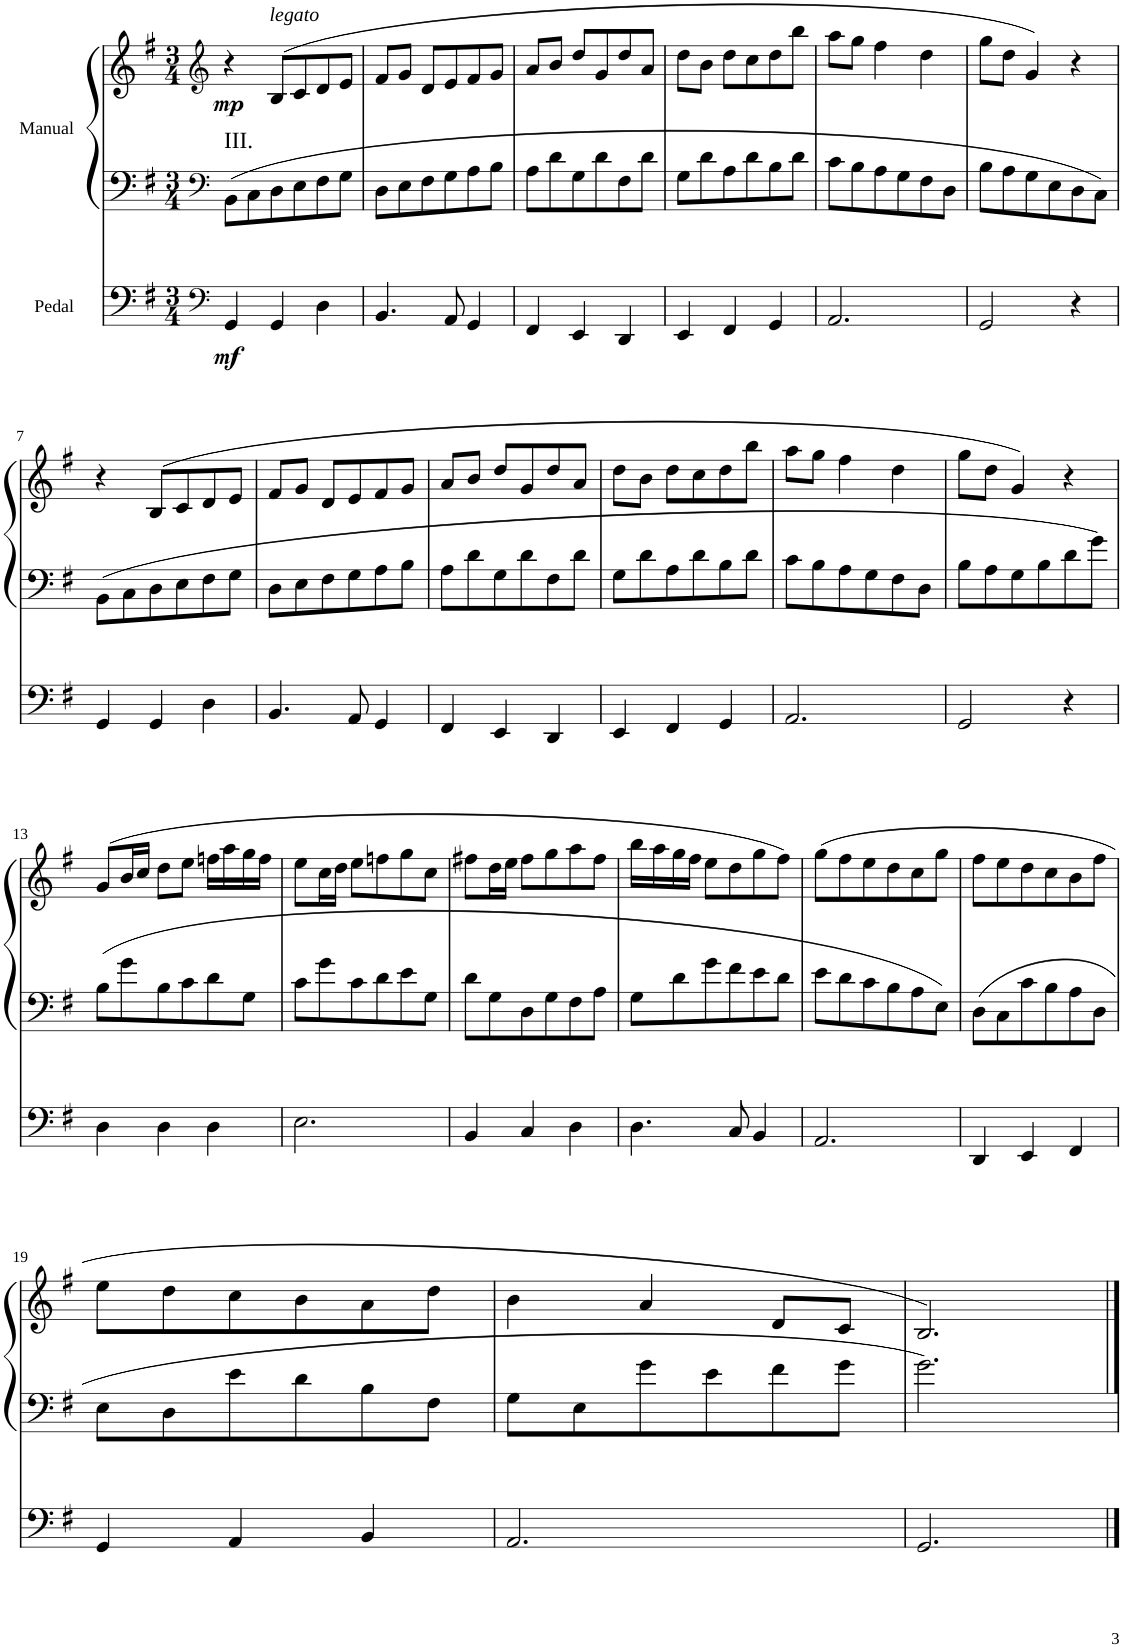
**kern	**dynam	**kern	**kern	**dynam
*part2	*part2	*part1	*part1	*part1
*staff3	*staff3	*staff2	*staff1	*staff1/2
*I"Pedal	*	*I"Manual	*	*
!!LO:PB:g=z
*clefF4	*	*clefF4	*clefG2	*
*k[f#]	*	*k[f#]	*k[f#]	*
*G:	*	*G:	*G:	*
*M3/4	*	*M3/4	*M3/4	*
=1	=1	=1	=1	=1
!	!	!LO:TX:a:t=III.	!	!
!	!LO:DY:b	!	!	!LO:DY:b
4GG/	mf	8BB\L	4r	mp
.	.	8C\	.	.
!	!	!	!LO:TX:a:i:t=legato	!
4GG/	.	8D\	(8B/L	.
.	.	8E\	8c/	.
4D\	.	8F#\	8d/	.
.	.	8G\J	8e/J	.
=2	=2	=2	=2	=2
4.BB/	.	8D\L	8f#/L	.
.	.	8E\	8g/J	.
.	.	8F#\	8d/L	.
8AA/	.	8G\	8e/	.
4GG/	.	8A\	8f#/	.
.	.	8B\J	8g/J	.
=3	=3	=3	=3	=3
4FF#/	.	8A\L	8a/L	.
.	.	8d\	8b/J	.
4EE/	.	8G\	8dd/L	.
.	.	8d\	8g/	.
4DD/	.	8F#\	8dd/	.
.	.	8d\J	8a/J	.
=4	=4	=4	=4	=4
4EE/	.	8G\L	8dd\L	.
.	.	8d\	8b\J	.
4FF#/	.	8A\	8dd\L	.
.	.	8d\	8cc\	.
4GG/	.	8B\	8dd\	.
.	.	8d\J	8bb\J	.
=5	=5	=5	=5	=5
2.AA/	.	8c\L	8aa\L	.
.	.	8B\	8gg\J	.
.	.	8A\	4ff#\	.
.	.	8G\	.	.
.	.	8F#\	4dd\	.
.	.	8D\J	.	.
=6	=6	=6	=6	=6
2GG/	.	8B\L	8gg\L	.
.	.	8A\	8dd\J	.
.	.	8G\	4g/)	.
.	.	8E\	.	.
4r	.	8D\	4r	.
.	.	8C\J	.	.
!!LO:LB:g=z
=7	=7	=7	=7	=7
4GG/	.	8BB\L	4r	.
.	.	8C\	.	.
4GG/	.	8D\	(8B/L	.
.	.	8E\	8c/	.
4D\	.	8F#\	8d/	.
.	.	8G\J	8e/J	.
=8	=8	=8	=8	=8
4.BB/	.	8D\L	8f#/L	.
.	.	8E\	8g/J	.
.	.	8F#\	8d/L	.
8AA/	.	8G\	8e/	.
4GG/	.	8A\	8f#/	.
.	.	8B\J	8g/J	.
=9	=9	=9	=9	=9
4FF#/	.	8A\L	8a/L	.
.	.	8d\	8b/J	.
4EE/	.	8G\	8dd/L	.
.	.	8d\	8g/	.
4DD/	.	8F#\	8dd/	.
.	.	8d\J	8a/J	.
=10	=10	=10	=10	=10
4EE/	.	8G\L	8dd\L	.
.	.	8d\	8b\J	.
4FF#/	.	8A\	8dd\L	.
.	.	8d\	8cc\	.
4GG/	.	8B\	8dd\	.
.	.	8d\J	8bb\J	.
=11	=11	=11	=11	=11
2.AA/	.	8c\L	8aa\L	.
.	.	8B\	8gg\J	.
.	.	8A\	4ff#\	.
.	.	8G\	.	.
.	.	8F#\	4dd\	.
.	.	8D\J	.	.
=12	=12	=12	=12	=12
2GG/	.	8B\L	8gg\L	.
.	.	8A\	8dd\J	.
.	.	8G\	4g/)	.
.	.	8B\	.	.
4r	.	8d\	4r	.
.	.	8g\J	.	.
!!LO:LB:g=z
=13	=13	=13	=13	=13
4D\	.	8B\L	(8g/L	.
.	.	8g\	16b/L	.
.	.	.	16cc/JJ	.
4D\	.	8B\	8dd\L	.
.	.	8c\	8ee\J	.
4D\	.	8d\	16ffn\LL	.
.	.	.	16aa\	.
.	.	8G\J	16gg\	.
.	.	.	16ff\JJ	.
=14	=14	=14	=14	=14
2.E\	.	8c\L	8ee\L	.
.	.	8g\	16cc\L	.
.	.	.	16dd\JJ	.
.	.	8c\	8ee\L	.
.	.	8d\	8ffn\	.
.	.	8e\	8gg\	.
.	.	8G\J	8cc\J	.
=15	=15	=15	=15	=15
4BB/	.	8d\L	8ff#X\L	.
.	.	8G\	16dd\L	.
.	.	.	16ee\JJ	.
4C/	.	8D\	8ff#\L	.
.	.	8G\	8gg\	.
4D\	.	8F#\	8aa\	.
.	.	8A\J	8ff#\J	.
=16	=16	=16	=16	=16
4.D\	.	8G\L	16bb\LL	.
.	.	.	16aa\	.
.	.	8d\	16gg\	.
.	.	.	16ff#\JJ	.
.	.	8g\	8ee\L	.
8C/	.	8f#\	8dd\	.
4BB/	.	8e\	8gg\	.
.	.	8d\J	8ff#\J)	.
=17	=17	=17	=17	=17
2.AA/	.	8e\L	(8gg\L	.
.	.	8d\	8ff#\	.
.	.	8c\	8ee\	.
.	.	8B\	8dd\	.
.	.	8A\	8cc\	.
.	.	8E\J	8gg\J	.
=18	=18	=18	=18	=18
4DD/	.	8D\L	8ff#\L	.
.	.	8C\	8ee\	.
4EE/	.	8c\	8dd\	.
.	.	8B\	8cc\	.
4FF#/	.	8A\	8b\	.
.	.	8D\J	8ff#\J	.
!!LO:LB:g=z
=19	=19	=19	=19	=19
4GG/	.	8E\L	8ee\L	.
.	.	8D\	8dd\	.
4AA/	.	8e\	8cc\	.
.	.	8d\	8b\	.
4BB/	.	8B\	8a\	.
.	.	8F#\J	8dd\J	.
=20	=20	=20	=20	=20
2.AA/	.	8G\L	4b\	.
.	.	8E\	.	.
.	.	8g\	4a/	.
.	.	8e\	.	.
.	.	8f#\	8d/L	.
.	.	8g\J	8c/J	.
=21	=21	=21	=21	=21
2.GG/	.	2.g\	2.B/)	.
==	==	==	==	==
*-	*-	*-	*-	*-
